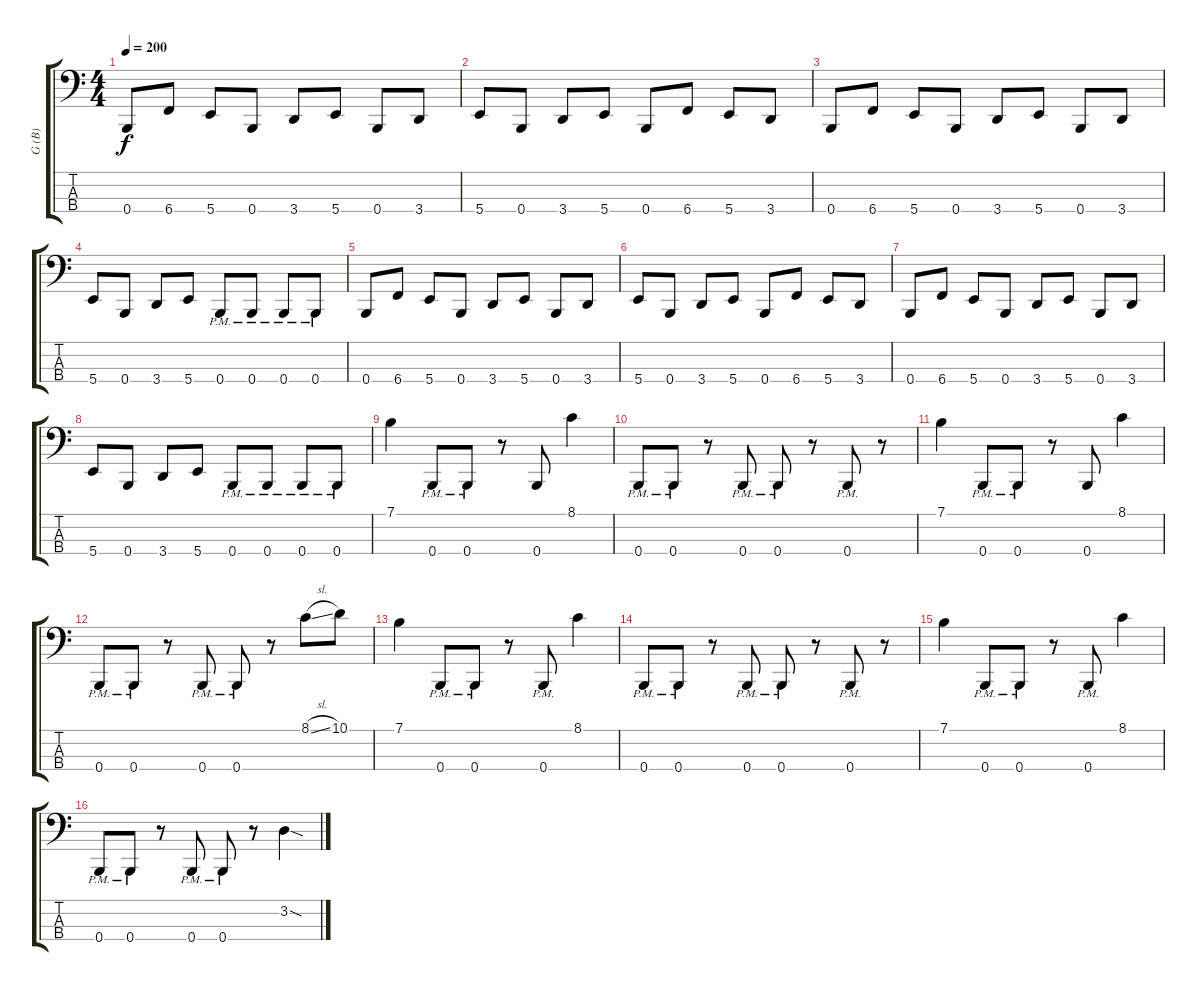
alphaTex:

\track ("G (B)" "G (B)") {instrument electricbasspick}
\staff {score tabs}
\tuning (E2 B1 Gb1 B0) {hide}
\ts (4 4)
\tempo 200
\clef f4
\ks c
0.4.8{dy f} 6.4.8 5.4.8 0.4.8 3.4.8 5.4.8 0.4.8 3.4.8 |
5.4.8 0.4.8 3.4.8 5.4.8 0.4.8 6.4.8 5.4.8 3.4.8 |
0.4.8 6.4.8 5.4.8 0.4.8 3.4.8 5.4.8 0.4.8 3.4.8 |
5.4.8 0.4.8 3.4.8 5.4.8 0.4{pm}.8 0.4{pm}.8 0.4{pm}.8 0.4{pm}.8 |
0.4.8 6.4.8 5.4.8 0.4.8 3.4.8 5.4.8 0.4.8 3.4.8 |
5.4.8 0.4.8 3.4.8 5.4.8 0.4.8 6.4.8 5.4.8 3.4.8 |
0.4.8 6.4.8 5.4.8 0.4.8 3.4.8 5.4.8 0.4.8 3.4.8 |
5.4.8 0.4.8 3.4.8 5.4.8 0.4{pm}.8 0.4{pm}.8 0.4{pm}.8 0.4{pm}.8 |
7.1.4 0.4{pm}.8 0.4{pm}.8 r.8 0.4.8 8.1.4 |
0.4{pm}.8 0.4{pm}.8 r.8 0.4{pm}.8 0.4{pm}.8 r.8 0.4{pm}.8 r.8 |
7.1.4 0.4{pm}.8 0.4{pm}.8 r.8 0.4.8 8.1.4 |
0.4{pm}.8 0.4{pm}.8 r.8 0.4{pm}.8 0.4{pm}.8 r.8 8.1{sl}.8 10.1.8 |
7.1.4 0.4{pm}.8 0.4{pm}.8 r.8 0.4{pm}.8 8.1.4 |
0.4{pm}.8 0.4{pm}.8 r.8 0.4{pm}.8 0.4{pm}.8 r.8 0.4{pm}.8 r.8 |
7.1.4 0.4{pm}.8 0.4{pm}.8 r.8 0.4{pm}.8 8.1.4 |
0.4{pm}.8 0.4{pm}.8 r.8 0.4{pm}.8 0.4{pm}.8 r.8 3.2{sod}.4
